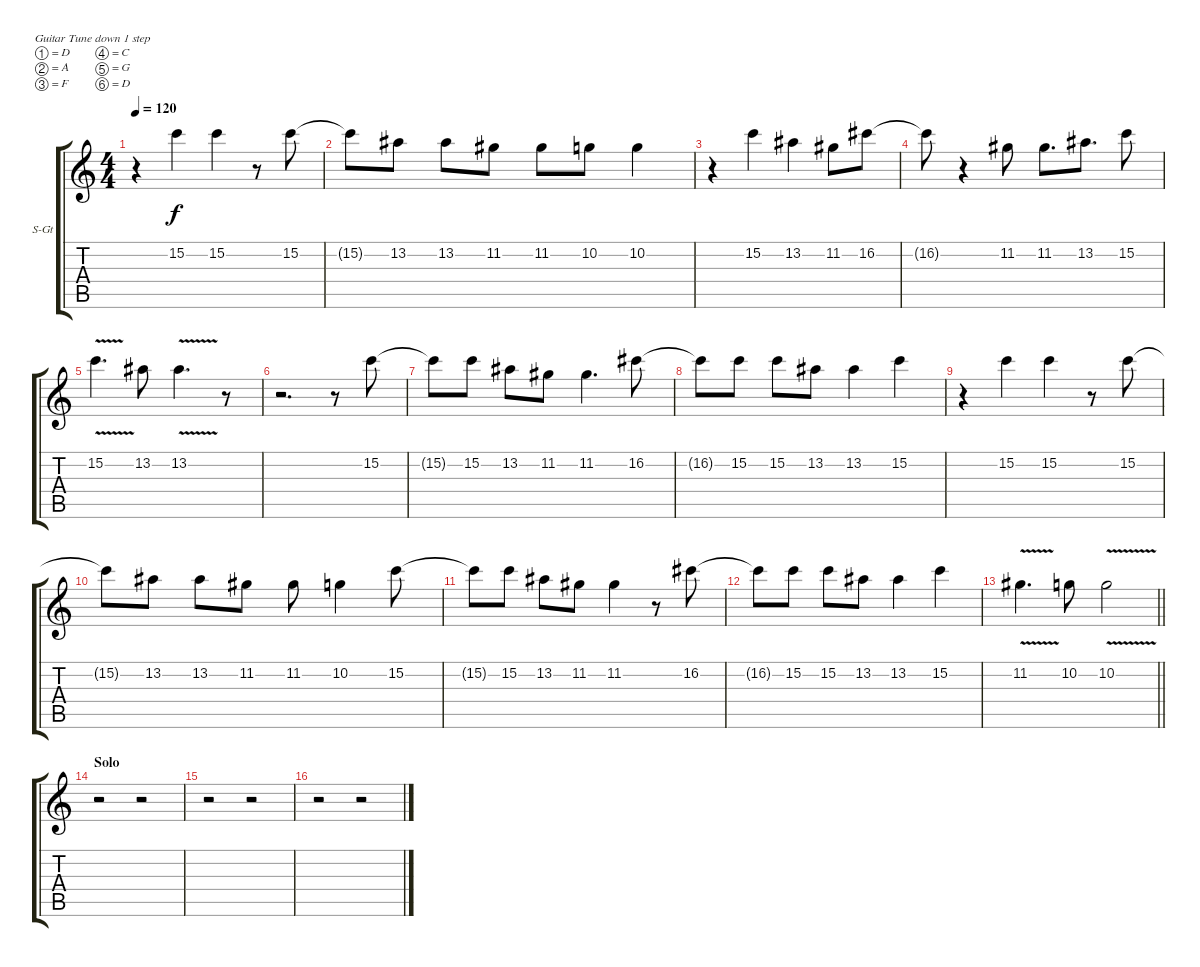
\bracketExtendMode groupsimilarinstruments
\firstSystemTrackNameOrientation horizontal
\otherSystemsTrackNameOrientation horizontal
\track ("K. Meine - Vocals" "S-Gt") {instrument lead6voice}
\staff {score tabs}
\tuning (D4 A3 F3 C3 G2 D2)
\displaytranspose 12
\ts (4 4)
\tempo 120
\clef g2
\ks c
r.4{dy f} 15.2.4 15.2.4 r.8 15.2.8 |
15.2{t}.8 13.2.8 13.2.8 11.2.8 11.2.8 10.2.8 10.2.4 |
r.4 15.2.4 13.2.4 11.2.8 16.2.8 |
16.2{t}.8 r.4 11.2.8 11.2.8{d} 13.2.8{d} 15.2.8 |
15.2{v}.4{d} 13.2.8 13.2{v}.4{d} r.8 |
r.2{d} r.8 15.2.8 |
15.2{t}.8 15.2.8 13.2.8 11.2.8 11.2.4{d} 16.2.8 |
16.2{t}.8 15.2.8 15.2.8 13.2.8 13.2.4 15.2.4 |
r.4 15.2.4 15.2.4 r.8 15.2.8 |
15.2{t}.8 13.2.8 13.2.8 11.2.8 11.2.8 10.2.4 15.2.8 |
15.2{t}.8 15.2.8 13.2.8 11.2.8 11.2.4 r.8 16.2.8 |
16.2{t}.8 15.2.8 15.2.8 13.2.8 13.2.4 15.2.4 |
\barLineRight lightlight
11.2{v}.4{d} 10.2.8 10.2{v}.2 |
\section ("" "Solo")
r.2 r.2 |
r.2 r.2 |
r.2 r.2
